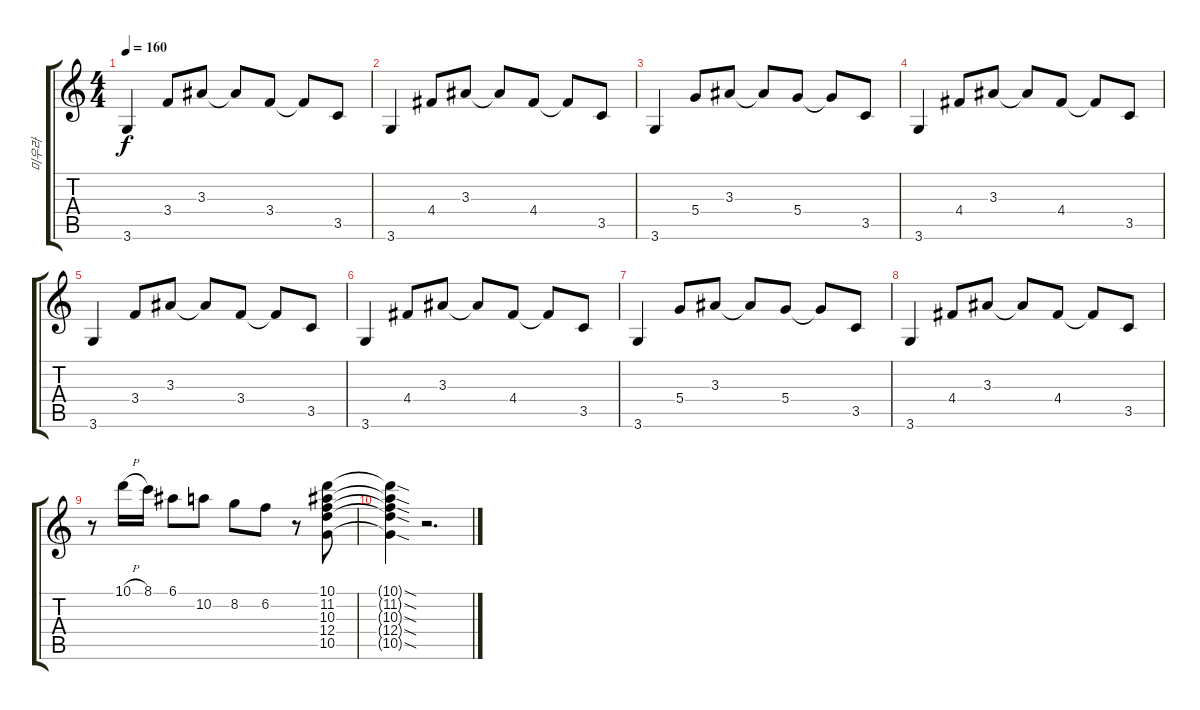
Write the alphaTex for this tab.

\track ("미우라" "미우라") {instrument acousticguitarsteel}
\staff {score tabs}
\tuning (E4 B3 G3 D3 A2 E2) {hide}
\ts (4 4)
\tempo 160
\clef g2
\ks c
3.6.4{dy f} 3.4.8 3.3.8 3.3{t}.8 3.4.8 3.4{t}.8 3.5.8 |
3.6.4 4.4.8 3.3.8 3.3{t}.8 4.4.8 4.4{t}.8 3.5.8 |
3.6.4 5.4.8 3.3.8 3.3{t}.8 5.4.8 5.4{t}.8 3.5.8 |
3.6.4 4.4.8 3.3.8 3.3{t}.8 4.4.8 4.4{t}.8 3.5.8 |
3.6.4 3.4.8 3.3.8 3.3{t}.8 3.4.8 3.4{t}.8 3.5.8 |
3.6.4 4.4.8 3.3.8 3.3{t}.8 4.4.8 4.4{t}.8 3.5.8 |
3.6.4 5.4.8 3.3.8 3.3{t}.8 5.4.8 5.4{t}.8 3.5.8 |
3.6.4 4.4.8 3.3.8 3.3{t}.8 4.4.8 4.4{t}.8 3.5.8 |
r.8 10.1{h}.16 8.1.16 6.1.8 10.2.8 8.2.8 6.2.8 r.8 (10.1 11.2 10.3 12.4 10.5).8 |
(10.1{sod t} 11.2{sod t} 10.3{sod t} 12.4{sod t} 10.5{sod t}).4 r.2{d}
